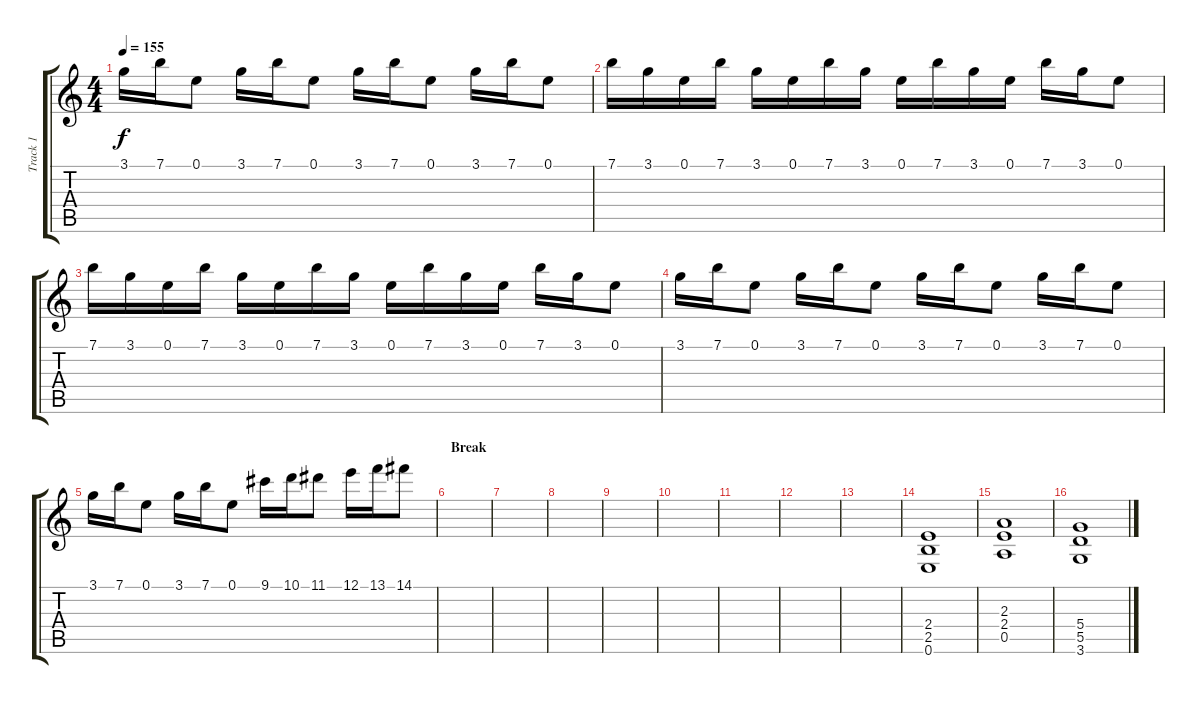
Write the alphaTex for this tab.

\track ("Track 1" "Track 1") {instrument distortionguitar}
\staff {score tabs}
\tuning (E4 B3 G3 D3 A2 E2) {hide}
\ts (4 4)
\tempo 155
\clef g2
\ks c
3.1.16{dy f} 7.1.16 0.1.8 3.1.16 7.1.16 0.1.8 3.1.16 7.1.16 0.1.8 3.1.16 7.1.16 0.1.8 |
7.1.16 3.1.16 0.1.16 7.1.16 3.1.16 0.1.16 7.1.16 3.1.16 0.1.16 7.1.16 3.1.16 0.1.16 7.1.16 3.1.16 0.1.8 |
7.1.16 3.1.16 0.1.16 7.1.16 3.1.16 0.1.16 7.1.16 3.1.16 0.1.16 7.1.16 3.1.16 0.1.16 7.1.16 3.1.16 0.1.8 |
3.1.16 7.1.16 0.1.8 3.1.16 7.1.16 0.1.8 3.1.16 7.1.16 0.1.8 3.1.16 7.1.16 0.1.8 |
3.1.16 7.1.16 0.1.8 3.1.16 7.1.16 0.1.8 9.1.16 10.1.16 11.1.8 12.1.16 13.1.16 14.1.8 |
\section ("" "Break")
|
|
|
|
|
|
|
|
(2.4 2.5 0.6).1{volume 8} |
(2.3 2.4 0.5).1 |
(5.4 5.5 3.6).1
